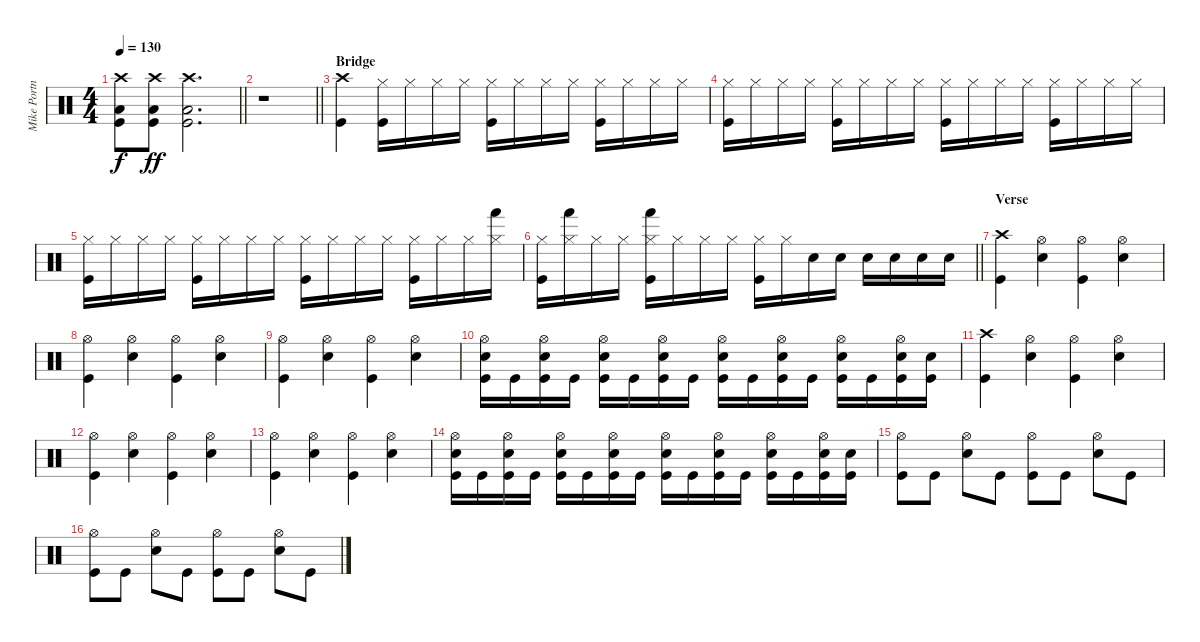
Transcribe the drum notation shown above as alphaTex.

\track ("Mike Portnoy" "Mike Portn") {instrument percussion}
\staff {score}
\articulation defaults
\ts (4 4)
\tempo 130
\clef neutral
\barLineRight lightlight
\ks c
("Crash high (hit)" "Low Floor Tom (hit)" "Kick (hit)").8{dy f} ("Crash high (hit)" "Low Floor Tom (hit)" "Kick (hit)").8{dy ff} ("Crash high (hit)" "Kick (hit)" "Low Floor Tom (hit)").2{d} |
\section ("" "")
\barLineRight lightlight
r.1 |
\section ("" "Bridge")
("Crash high (hit)" "Kick (hit)").4 ("Hi-Hat (closed)" "Kick (hit)").16 "Hi-Hat (closed)".16 "Hi-Hat (closed)".16 "Hi-Hat (closed)".16 ("Hi-Hat (closed)" "Kick (hit)").16 "Hi-Hat (closed)".16 "Hi-Hat (closed)".16 "Hi-Hat (closed)".16 ("Hi-Hat (closed)" "Kick (hit)").16 "Hi-Hat (closed)".16 "Hi-Hat (closed)".16 "Hi-Hat (closed)".16 |
("Hi-Hat (closed)" "Kick (hit)").16 "Hi-Hat (closed)".16 "Hi-Hat (closed)".16 "Hi-Hat (closed)".16 ("Hi-Hat (closed)" "Kick (hit)").16 "Hi-Hat (closed)".16 "Hi-Hat (closed)".16 "Hi-Hat (closed)".16 ("Hi-Hat (closed)" "Kick (hit)").16 "Hi-Hat (closed)".16 "Hi-Hat (closed)".16 "Hi-Hat (closed)".16 ("Hi-Hat (closed)" "Kick (hit)").16 "Hi-Hat (closed)".16 "Hi-Hat (closed)".16 "Hi-Hat (closed)".16 |
("Hi-Hat (closed)" "Kick (hit)").16 "Hi-Hat (closed)".16 "Hi-Hat (closed)".16 "Hi-Hat (closed)".16 ("Hi-Hat (closed)" "Kick (hit)").16 "Hi-Hat (closed)".16 "Hi-Hat (closed)".16 "Hi-Hat (closed)".16 ("Hi-Hat (closed)" "Kick (hit)").16 "Hi-Hat (closed)".16 "Hi-Hat (closed)".16 "Hi-Hat (closed)".16 ("Hi-Hat (closed)" "Kick (hit)").16 "Hi-Hat (closed)".16 "Hi-Hat (closed)".16 ("Hi-Hat (closed)" "Hand (hit)").16 |
\barLineRight lightlight
("Hi-Hat (closed)" "Kick (hit)").16 ("Hi-Hat (closed)" "Hand (hit)").16 "Hi-Hat (closed)".16 "Hi-Hat (closed)".16 ("Hi-Hat (closed)" "Hand (hit)" "Kick (hit)").16 "Hi-Hat (closed)".16 "Hi-Hat (closed)".16 "Hi-Hat (closed)".16 ("Hi-Hat (closed)" "Kick (hit)").16 "Hi-Hat (closed)".16 "Snare (hit) 2".16 "Snare (hit) 2".16 "Snare (hit) 2".16 "Snare (hit) 2".16 "Snare (hit) 2".16 "Snare (hit) 2".16 |
\section ("" "Verse")
("Crash high (hit)" "Kick (hit)").4 ("Snare (hit) 2" "Hi-Hat (open)").4 ("Hi-Hat (open)" "Kick (hit)").4 ("Snare (hit) 2" "Hi-Hat (open)").4 |
("Hi-Hat (open)" "Kick (hit)").4 ("Snare (hit) 2" "Hi-Hat (open)").4 ("Kick (hit)" "Hi-Hat (open)").4 ("Hi-Hat (open)" "Snare (hit) 2").4 |
("Kick (hit)" "Hi-Hat (open)").4 ("Hi-Hat (open)" "Snare (hit) 2").4 ("Kick (hit)" "Hi-Hat (open)").4 ("Hi-Hat (open)" "Snare (hit) 2").4 |
("Hi-Hat (open)" "Snare (hit) 2" "Kick (hit)").16 "Kick (hit)".16 ("Hi-Hat (open)" "Snare (hit) 2" "Kick (hit)").16 "Kick (hit)".16 ("Hi-Hat (open)" "Snare (hit) 2" "Kick (hit)").16 "Kick (hit)".16 ("Hi-Hat (open)" "Snare (hit) 2" "Kick (hit)").16 "Kick (hit)".16 ("Hi-Hat (open)" "Snare (hit) 2" "Kick (hit)").16 "Kick (hit)".16 ("Hi-Hat (open)" "Snare (hit) 2" "Kick (hit)").16 "Kick (hit)".16 ("Hi-Hat (open)" "Snare (hit) 2" "Kick (hit)").16 "Kick (hit)".16 ("Hi-Hat (open)" "Snare (hit) 2" "Kick (hit)").16 ("Snare (hit) 2" "Kick (hit)").16 |
("Crash high (hit)" "Kick (hit)").4 ("Snare (hit) 2" "Hi-Hat (open)").4 ("Hi-Hat (open)" "Kick (hit)").4 ("Snare (hit) 2" "Hi-Hat (open)").4 |
("Hi-Hat (open)" "Kick (hit)").4 ("Snare (hit) 2" "Hi-Hat (open)").4 ("Kick (hit)" "Hi-Hat (open)").4 ("Hi-Hat (open)" "Snare (hit) 2").4 |
("Kick (hit)" "Hi-Hat (open)").4 ("Hi-Hat (open)" "Snare (hit) 2").4 ("Kick (hit)" "Hi-Hat (open)").4 ("Hi-Hat (open)" "Snare (hit) 2").4 |
("Hi-Hat (open)" "Snare (hit) 2" "Kick (hit)").16 "Kick (hit)".16 ("Hi-Hat (open)" "Snare (hit) 2" "Kick (hit)").16 "Kick (hit)".16 ("Hi-Hat (open)" "Snare (hit) 2" "Kick (hit)").16 "Kick (hit)".16 ("Hi-Hat (open)" "Snare (hit) 2" "Kick (hit)").16 "Kick (hit)".16 ("Hi-Hat (open)" "Snare (hit) 2" "Kick (hit)").16 "Kick (hit)".16 ("Hi-Hat (open)" "Snare (hit) 2" "Kick (hit)").16 "Kick (hit)".16 ("Hi-Hat (open)" "Snare (hit) 2" "Kick (hit)").16 "Kick (hit)".16 ("Hi-Hat (open)" "Snare (hit) 2" "Kick (hit)").16 ("Snare (hit) 2" "Kick (hit)").16 |
("Hi-Hat (open)" "Kick (hit)").8 "Kick (hit)".8 ("Snare (hit) 2" "Hi-Hat (open)").8 "Kick (hit)".8 ("Kick (hit)" "Hi-Hat (open)").8 "Kick (hit)".8 ("Snare (hit) 2" "Hi-Hat (open)").8 "Kick (hit)".8 |
("Kick (hit)" "Hi-Hat (open)").8 "Kick (hit)".8 ("Snare (hit) 2" "Hi-Hat (open)").8 "Kick (hit)".8 ("Kick (hit)" "Hi-Hat (open)").8 "Kick (hit)".8 ("Snare (hit) 2" "Hi-Hat (open)").8 "Kick (hit)".8
